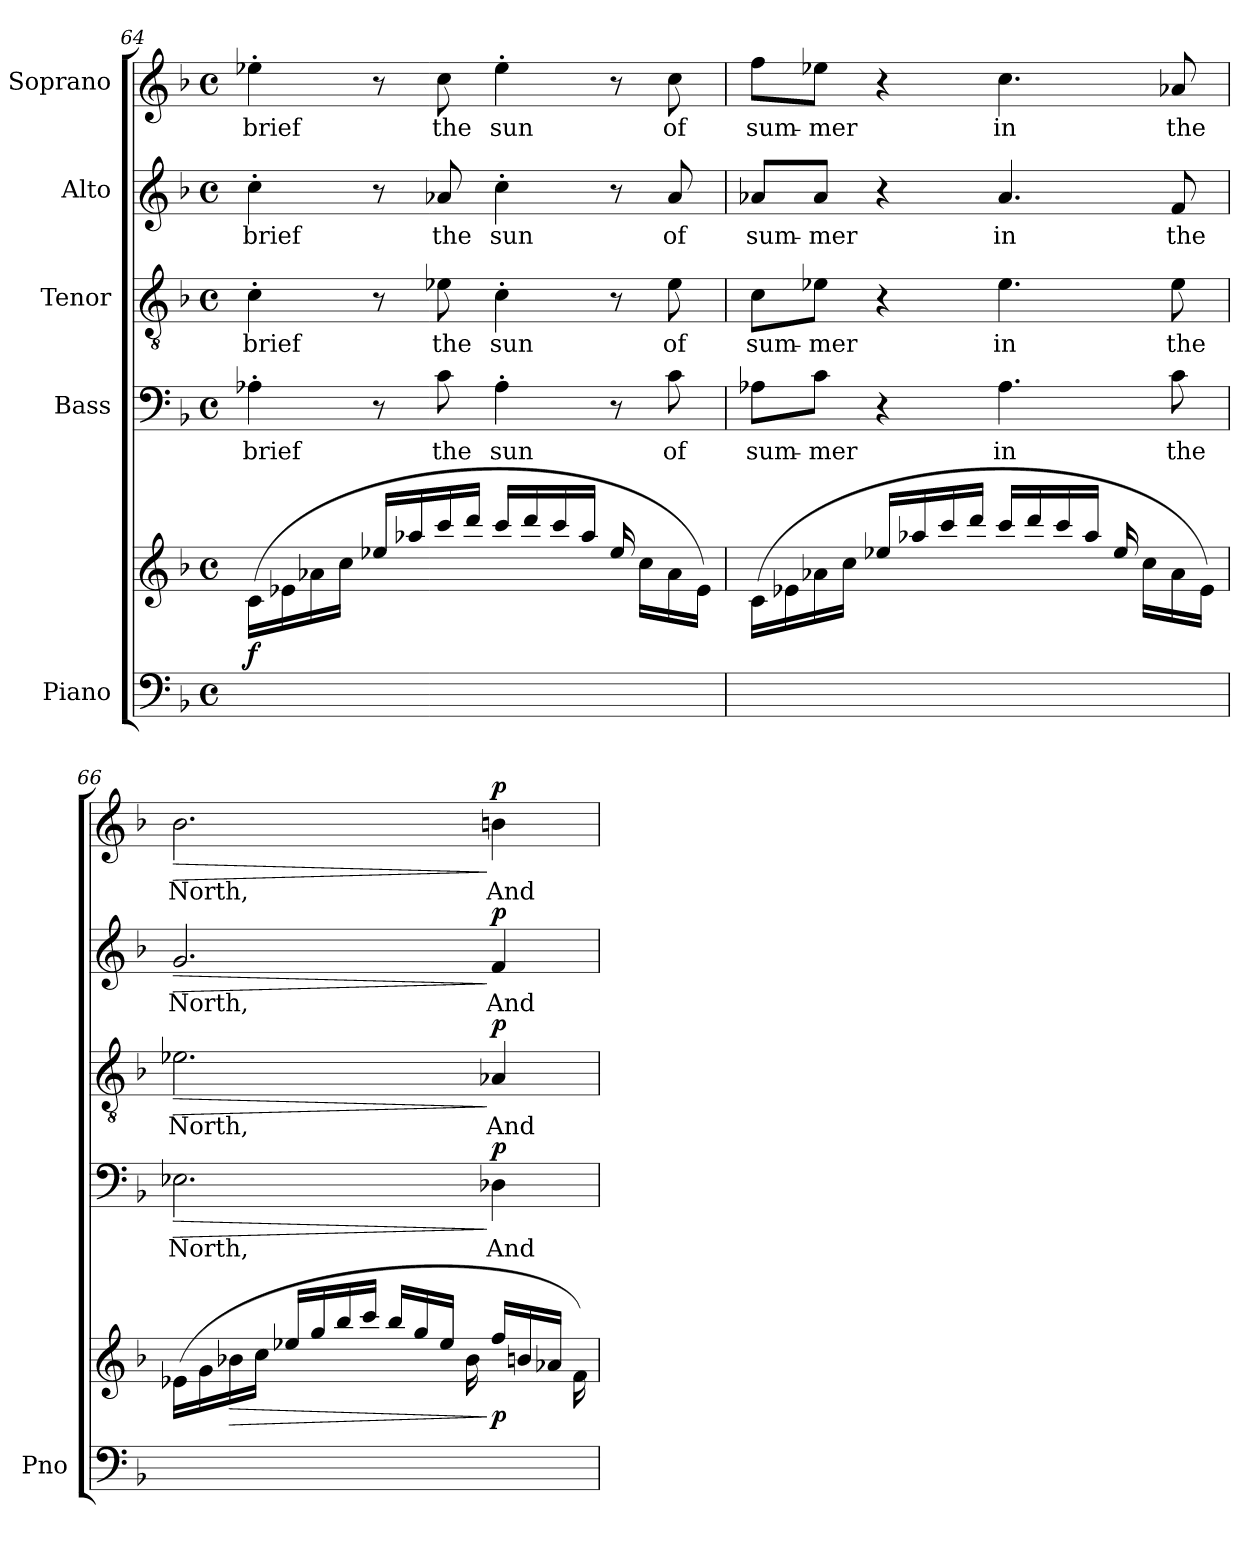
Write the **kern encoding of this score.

**kern	**kern	**dynam	**kern	**text	**dynam	**kern	**text	**dynam	**kern	**text	**dynam	**kern	**text	**dynam
*part5	*part5	*part5	*part4	*part4	*part4	*part3	*part3	*part3	*part2	*part2	*part2	*part1	*part1	*part1
*staff6	*staff5	*staff5/6	*staff4	*staff4	*staff4	*staff3	*staff3	*staff3	*staff2	*staff2	*staff2	*staff1	*staff1	*staff1
*I"Piano	*	*	*I"Bass	*	*	*I"Tenor	*	*	*I"Alto	*	*	*I"Soprano	*	*
*I'Pno	*	*	*	*	*	*	*	*	*	*	*	*	*	*
*clefF4	*clefG2	*	*clefF4	*	*	*clefGv2	*	*	*clefG2	*	*	*clefG2	*	*
*k[b-]	*k[b-]	*	*k[b-]	*	*	*k[b-]	*	*	*k[b-]	*	*	*k[b-]	*	*
*M4/4	*M4/4	*	*M4/4	*	*	*M4/4	*	*	*M4/4	*	*	*M4/4	*	*
*met(c)	*met(c)	*	*met(c)	*	*	*met(c)	*	*	*met(c)	*	*	*met(c)	*	*
=64	=64	=64	=64	=64	=64	=64	=64	=64	=64	=64	=64	=64	=64	=64
!	!	!LO:DY:b	!	!LO:LY:b	!	!	!LO:LY:b	!	!	!LO:LY:b	!	!	!LO:LY:b	!
1ryy	(>16c\LL	f	4A-X'\	brief	.	4c'\	brief	.	4cc'\	brief	.	4ee-X'\	brief	.
.	16e-X\	.	.	.	.	.	.	.	.	.	.	.	.	.
.	16a-X\	.	.	.	.	.	.	.	.	.	.	.	.	.
.	16cc\JJ	.	.	.	.	.	.	.	.	.	.	.	.	.
.	16ee-X/LL	.	8r	.	.	8r	.	.	8r	.	.	8r	.	.
.	16aa-X/	.	.	.	.	.	.	.	.	.	.	.	.	.
!	!	!	!	!LO:LY:b	!	!	!LO:LY:b	!	!	!LO:LY:b	!	!	!LO:LY:b	!
.	16ccc/	.	8c\	the	.	8e-X\	the	.	8a-X/	the	.	8cc\	the	.
.	16ddd/JJ	.	.	.	.	.	.	.	.	.	.	.	.	.
!	!	!	!	!LO:LY:b	!	!	!LO:LY:b	!	!	!LO:LY:b	!	!	!LO:LY:b	!
.	16ccc/LL	.	4A-'\	sun	.	4c'\	sun	.	4cc'\	sun	.	4ee-'\	sun	.
.	16ddd/	.	.	.	.	.	.	.	.	.	.	.	.	.
.	16ccc/	.	.	.	.	.	.	.	.	.	.	.	.	.
.	16aa-/JJ	.	.	.	.	.	.	.	.	.	.	.	.	.
.	16ee-/	.	8r	.	.	8r	.	.	8r	.	.	8r	.	.
.	16cc\LL	.	.	.	.	.	.	.	.	.	.	.	.	.
!	!	!	!	!LO:LY:b	!	!	!LO:LY:b	!	!	!LO:LY:b	!	!	!LO:LY:b	!
.	16a-\	.	8c\	of	.	8e-\	of	.	8a-/	of	.	8cc\	of	.
.	16e-\JJ)	.	.	.	.	.	.	.	.	.	.	.	.	.
=65	=65	=65	=65	=65	=65	=65	=65	=65	=65	=65	=65	=65	=65	=65
!	!	!	!	!LO:LY:b	!	!	!LO:LY:b	!	!	!LO:LY:b	!	!	!LO:LY:b	!
1ryy	(>16c\LL	.	8A-X\L	sum-	.	8c\L	sum-	.	8a-X/L	sum-	.	8ff\L	sum-	.
.	16e-X\	.	.	.	.	.	.	.	.	.	.	.	.	.
!	!	!	!	!LO:LY:b	!	!	!LO:LY:b	!	!	!LO:LY:b	!	!	!LO:LY:b	!
.	16a-X\	.	8c\J	-mer	.	8e-X\J	-mer	.	8a-/J	-mer	.	8ee-X\J	-mer	.
.	16cc\JJ	.	.	.	.	.	.	.	.	.	.	.	.	.
.	16ee-X/LL	.	4r	.	.	4r	.	.	4r	.	.	4r	.	.
.	16aa-X/	.	.	.	.	.	.	.	.	.	.	.	.	.
.	16ccc/	.	.	.	.	.	.	.	.	.	.	.	.	.
.	16ddd/JJ	.	.	.	.	.	.	.	.	.	.	.	.	.
!	!	!	!	!LO:LY:b	!	!	!LO:LY:b	!	!	!LO:LY:b	!	!	!LO:LY:b	!
.	16ccc/LL	.	4.A-\	in	.	4.e-\	in	.	4.a-/	in	.	4.cc\	in	.
.	16ddd/	.	.	.	.	.	.	.	.	.	.	.	.	.
.	16ccc/	.	.	.	.	.	.	.	.	.	.	.	.	.
.	16aa-/JJ	.	.	.	.	.	.	.	.	.	.	.	.	.
.	16ee-/	.	.	.	.	.	.	.	.	.	.	.	.	.
.	16cc\LL	.	.	.	.	.	.	.	.	.	.	.	.	.
!	!	!	!	!LO:LY:b	!	!	!LO:LY:b	!	!	!LO:LY:b	!	!	!LO:LY:b	!
.	16a-\	.	8c\	the	.	8e-\	the	.	8f/	the	.	8a-X/	the	.
.	16e-\JJ)	.	.	.	.	.	.	.	.	.	.	.	.	.
!!LO:LB:g=z
=66	=66	=66	=66	=66	=66	=66	=66	=66	=66	=66	=66	=66	=66	=66
!	!	!	!	!LO:LY:b	!LO:HP:b	!	!LO:LY:b	!LO:HP:b	!	!LO:LY:b	!LO:HP:b	!	!LO:LY:b	!LO:HP:b
1ryy	(>16e-X\LL	.	2.E-X\	North,	>	2.e-X\	North,	>	2.g/	North,	>	2.b-\	North,	>
.	16g\	.	.	.	.	.	.	.	.	.	.	.	.	.
!	!	!LO:HP:b	!	!	!	!	!	!	!	!	!	!	!	!
.	16b-X\	>	.	.	.	.	.	.	.	.	.	.	.	.
.	16cc\JJ	.	.	.	.	.	.	.	.	.	.	.	.	.
.	16ee-X/LL	.	.	.	.	.	.	.	.	.	.	.	.	.
.	16gg/	.	.	.	.	.	.	.	.	.	.	.	.	.
.	16bb-/	.	.	.	.	.	.	.	.	.	.	.	.	.
.	16ccc/JJ	.	.	.	.	.	.	.	.	.	.	.	.	.
.	16bb-/LL	.	.	.	.	.	.	.	.	.	.	.	.	.
.	16gg/	.	.	.	.	.	.	.	.	.	.	.	.	.
.	16ee-/JJ	.	.	.	.	.	.	.	.	.	.	.	.	.
.	16b-\	.	.	.	.	.	.	.	.	.	.	.	.	.
!	!	!LO:DY:n=1:b	!	!LO:LY:b	!LO:DY:n=1:a	!	!LO:LY:b	!LO:DY:n=1:a	!	!LO:LY:b	!LO:DY:n=1:a	!	!LO:LY:b	!LO:DY:n=1:a
.	16ff/LL	] p	4D-X\	And	] p	4A-X/	And	] p	4f/	And	] p	4bn\	And	] p
.	16bn/	.	.	.	.	.	.	.	.	.	.	.	.	.
.	16a-X/JJ	.	.	.	.	.	.	.	.	.	.	.	.	.
.	16f\)	.	.	.	.	.	.	.	.	.	.	.	.	.
=	=	=	=	=	=	=	=	=	=	=	=	=	=	=
*-	*-	*-	*-	*-	*-	*-	*-	*-	*-	*-	*-	*-	*-	*-
